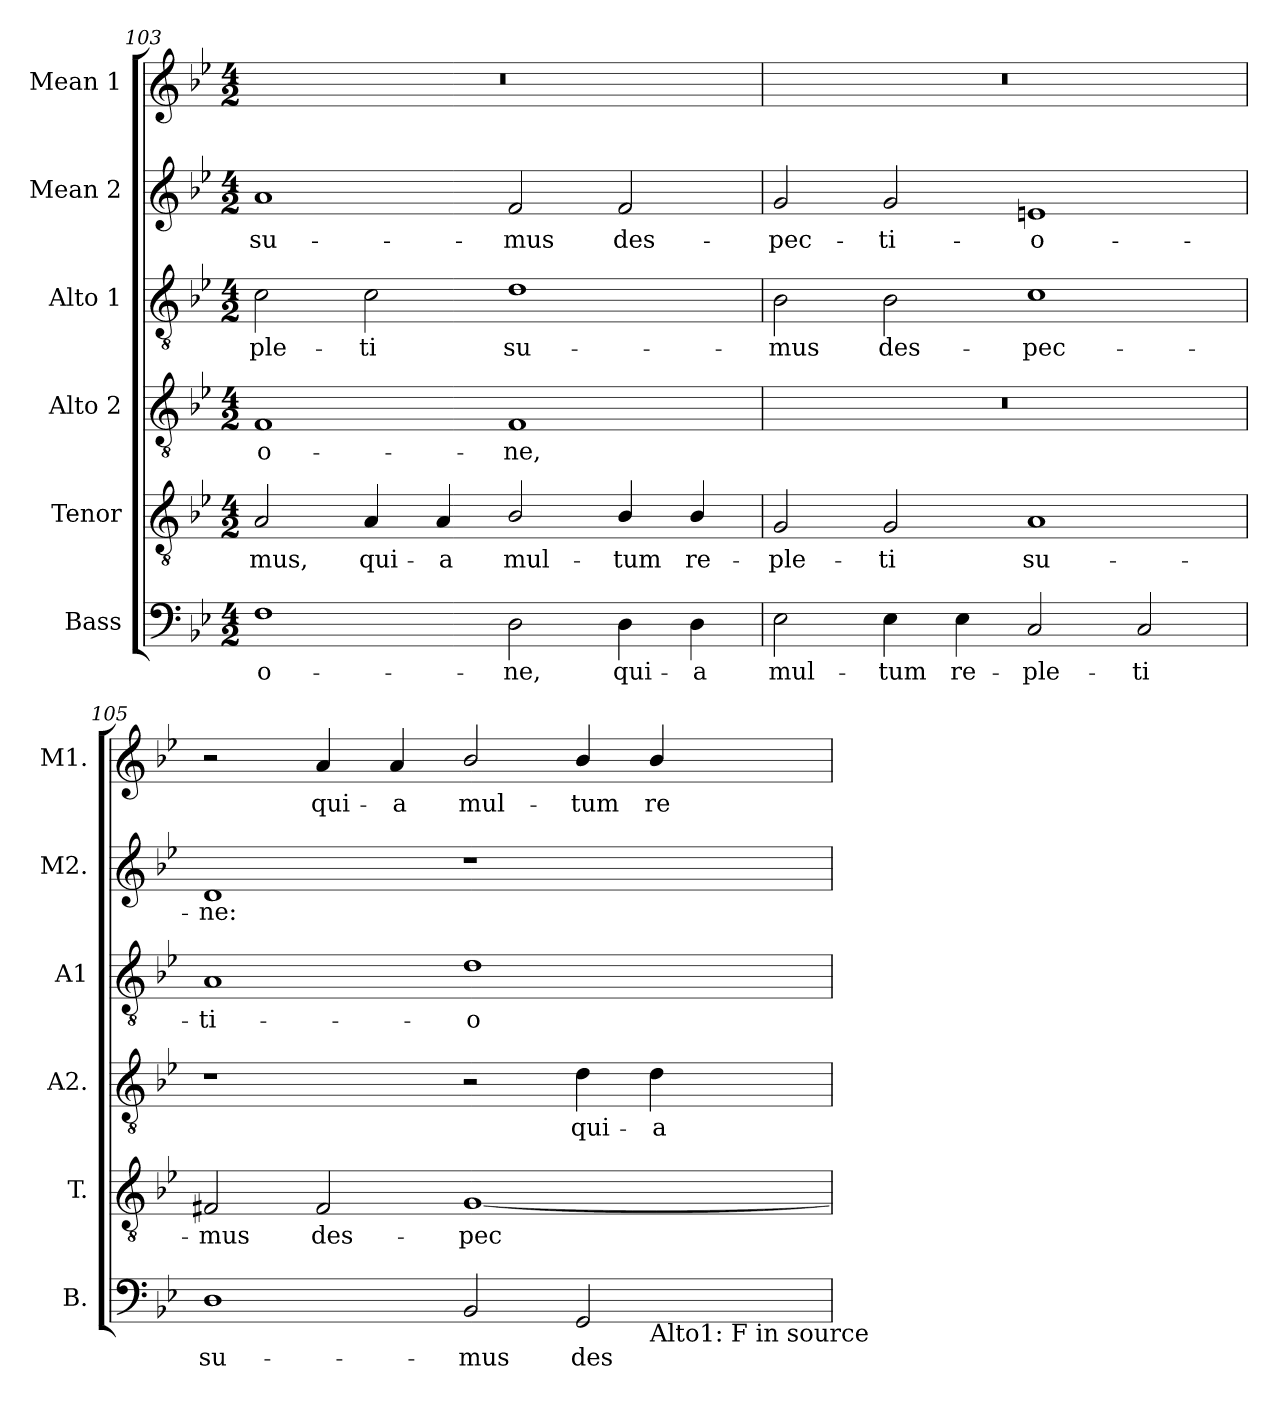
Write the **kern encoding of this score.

**kern	**text	**kern	**text	**kern	**text	**kern	**text	**kern	**text	**kern	**text
*part6	*part6	*part5	*part5	*part4	*part4	*part3	*part3	*part2	*part2	*part1	*part1
*staff6	*staff6	*staff5	*staff5	*staff4	*staff4	*staff3	*staff3	*staff2	*staff2	*staff1	*staff1
*I"Bass	*	*I"Tenor	*	*I"Alto 2	*	*I"Alto 1	*	*I"Mean 2	*	*I"Mean 1	*
*I'B.	*	*I'T.	*	*I'A2.	*	*I'A1	*	*I'M2.	*	*I'M1.	*
*clefF4	*	*clefGv2	*	*clefGv2	*	*clefGv2	*	*clefG2	*	*clefG2	*
*	*	*ITrd7c12	*	*ITrd7c12	*	*ITrd7c12	*	*	*	*	*
*k[b-e-]	*	*k[b-e-]	*	*k[b-e-]	*	*k[b-e-]	*	*k[b-e-]	*	*k[b-e-]	*
*g:	*	*g:	*	*g:	*	*g:	*	*g:	*	*g:	*
*M4/2	*	*M4/2	*	*M4/2	*	*M4/2	*	*M4/2	*	*M4/2	*
=103	=103	=103	=103	=103	=103	=103	=103	=103	=103	=103	=103
!	!LO:LY:b:color=#000000	!	!	!	!	!	!	!	!	!	!
!	!	!	!LO:LY:b:color=#000000	!	!	!	!	!	!	!	!
!	!	!	!	!	!LO:LY:b:color=#000000	!	!	!	!	!	!
!	!	!	!	!	!	!	!LO:LY:b:color=#000000	!	!	!	!
!	!	!	!	!	!	!	!	!	!LO:LY:b:color=#000000	!LO:N:vis=1	!
1Fi	-o-	2AAi/	-mus,	1FFi	-o-	2Ci\	-ple-	1ai	su-	0r	.
!	!	!	!LO:LY:b:color=#000000	!	!	!	!	!	!	!	!
!	!	!	!	!	!	!	!LO:LY:b:color=#000000	!	!	!	!
.	.	4AAi/	qui-	.	.	2Ci\	-ti	.	.	.	.
!	!	!	!LO:LY:b:color=#000000	!	!	!	!	!	!	!	!
.	.	4AAi/	-a	.	.	.	.	.	.	.	.
!	!LO:LY:b:color=#000000	!	!	!	!	!	!	!	!	!	!
!	!	!	!LO:LY:b:color=#000000	!	!	!	!	!	!	!	!
!	!	!	!	!	!LO:LY:b:color=#000000	!	!	!	!	!	!
!	!	!	!	!	!	!	!LO:LY:b:color=#000000	!	!	!	!
!	!	!	!	!	!	!	!	!	!LO:LY:b:color=#000000	!	!
2Di\	-ne,	2BB-i/	mul-	1FFi	-ne,	1Di	su-	2fi/	-mus	.	.
!	!LO:LY:b:color=#000000	!	!	!	!	!	!	!	!	!	!
!	!	!	!LO:LY:b:color=#000000	!	!	!	!	!	!	!	!
!	!	!	!	!	!	!	!	!	!LO:LY:b:color=#000000	!	!
4Di\	qui-	4BB-i/	-tum	.	.	.	.	2fi/	des-	.	.
!	!LO:LY:b:color=#000000	!	!	!	!	!	!	!	!	!	!
!	!	!	!LO:LY:b:color=#000000	!	!	!	!	!	!	!	!
4Di\	-a	4BB-i/	re-	.	.	.	.	.	.	.	.
=104	=104	=104	=104	=104	=104	=104	=104	=104	=104	=104	=104
!	!LO:LY:b:color=#000000	!	!	!	!	!	!	!	!	!	!
!	!	!	!LO:LY:b:color=#000000	!LO:N:vis=1	!	!	!	!	!	!	!
!	!	!	!	!	!	!	!LO:LY:b:color=#000000	!	!	!	!
!	!	!	!	!	!	!	!	!	!LO:LY:b:color=#000000	!LO:N:vis=1	!
2E-i\	mul-	2GGi/	-ple-	0r	.	2BB-i\	-mus	2gi/	-pec-	0r	.
!	!LO:LY:b:color=#000000	!	!	!	!	!	!	!	!	!	!
!	!	!	!LO:LY:b:color=#000000	!	!	!	!	!	!	!	!
!	!	!	!	!	!	!	!LO:LY:b:color=#000000	!	!	!	!
!	!	!	!	!	!	!	!	!	!LO:LY:b:color=#000000	!	!
4E-i\	-tum	2GGi/	-ti	.	.	2BB-i\	des-	2gi/	-ti-	.	.
!	!LO:LY:b:color=#000000	!	!	!	!	!	!	!	!	!	!
4E-i\	re-	.	.	.	.	.	.	.	.	.	.
!	!LO:LY:b:color=#000000	!	!	!	!	!	!	!	!	!	!
!	!	!	!LO:LY:b:color=#000000	!	!	!	!	!	!	!	!
!	!	!	!	!	!	!	!LO:LY:b:color=#000000	!	!	!	!
!	!	!	!	!	!	!	!	!	!LO:LY:b:color=#000000	!	!
2Ci/	-ple-	1AAi	su-	.	.	1Ci	-pec-	1eni	-o-	.	.
!	!LO:LY:b:color=#000000	!	!	!	!	!	!	!	!	!	!
2Ci/	-ti	.	.	.	.	.	.	.	.	.	.
=105	=105	=105	=105	=105	=105	=105	=105	=105	=105	=105	=105
!	!LO:LY:b:color=#000000	!	!	!	!	!	!	!	!	!	!
!	!	!	!LO:LY:b:color=#000000	!	!	!	!	!	!	!	!
!	!	!	!	!	!	!	!LO:LY:b:color=#000000	!	!	!	!
!	!	!	!	!	!	!	!	!	!LO:LY:b:color=#000000	!	!
*^	*	*	*	*	*	*	*	*	*	*	*
1Di	1..ryy	su-	2FF#Xi/	-mus	1r	.	1AAi	-ti-	1di	-ne:	2r	.
!	!	!	!	!LO:LY:b:color=#000000	!	!	!	!	!	!	!	!
!	!	!	!	!	!	!	!	!	!	!	!	!LO:LY:b:color=#000000
.	.	.	2FF#i/	des-	.	.	.	.	.	.	4ai/	qui-
!	!	!	!	!	!	!	!	!	!	!	!	!LO:LY:b:color=#000000
.	.	.	.	.	.	.	.	.	.	.	4ai/	-a
!	!	!LO:LY:b:color=#000000	!	!	!	!	!	!	!	!	!	!
!	!	!	!	!LO:LY:b:color=#000000	!	!	!	!	!	!	!	!
!	!	!	!	!	!	!	!	!LO:LY:b:color=#000000	!	!	!	!
!	!	!	!	!	!	!	!	!	!	!	!	!LO:LY:b:color=#000000
2BB-i/	.	-mus	[<1GGi	-pec-	2r	.	1Di	-o-	1r	.	2b-i/	mul-
!	!	!LO:LY:b:color=#000000	!	!	!	!	!	!	!	!	!	!
!	!	!	!	!	!	!LO:LY:b:color=#000000	!	!	!	!	!	!
!	!	!	!	!	!	!	!	!	!	!	!	!LO:LY:b:color=#000000
2GGi/	.	des-	.	.	4Di\	qui-	.	.	.	.	4b-i/	-tum
!	!	!	!	!	!	!LO:LY:b:color=#000000	!	!	!	!	!	!
!	!LO:TX:b:t=Alto1&colon; F in source	!	!	!	!	!	!	!	!	!	!	!
!	!	!	!	!	!	!	!	!	!	!	!	!LO:LY:b:color=#000000
.	4ryy	.	.	.	4Di\	-a	.	.	.	.	4b-i/	re-
*v	*v	*	*	*	*	*	*	*	*	*	*	*
=	=	=	=	=	=	=	=	=	=	=	=
*-	*-	*-	*-	*-	*-	*-	*-	*-	*-	*-	*-
